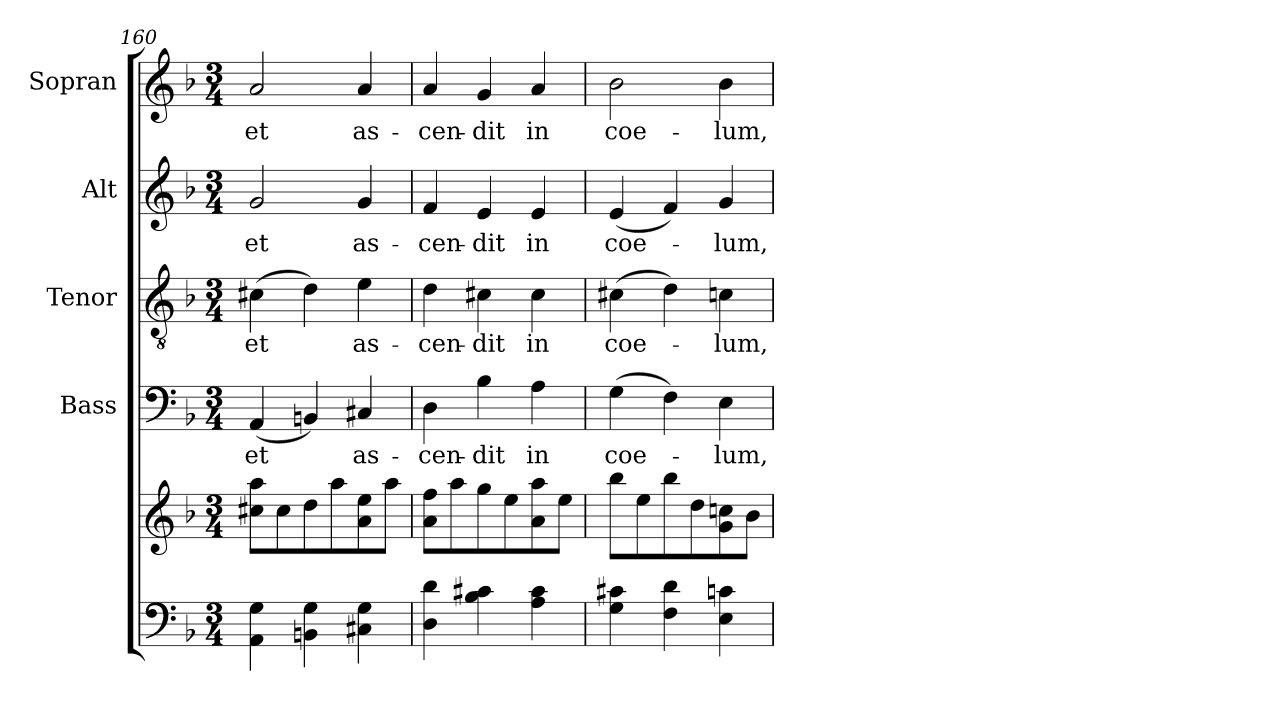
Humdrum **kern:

**kern	**kern	**kern	**text	**kern	**text	**kern	**text	**kern	**text
*part5	*part5	*part4	*part4	*part3	*part3	*part2	*part2	*part1	*part1
*staff6	*staff5	*staff4	*staff4	*staff3	*staff3	*staff2	*staff2	*staff1	*staff1
*	*	*I"Bass	*	*I"Tenor	*	*I"Alt	*	*I"Sopran	*
*	*	*I'B.	*	*I'T.	*	*I'A.	*	*I'S.	*
*clefF4	*clefG2	*clefF4	*	*clefGv2	*	*clefG2	*	*clefG2	*
*k[b-]	*k[b-]	*k[b-]	*	*k[b-]	*	*k[b-]	*	*k[b-]	*
*F:	*F:	*F:	*	*F:	*	*F:	*	*F:	*
*M3/4	*M3/4	*M3/4	*	*M3/4	*	*M3/4	*	*M3/4	*
=160	=160	=160	=160	=160	=160	=160	=160	=160	=160
!	!	!	!LO:LY:b	!	!LO:LY:b	!	!LO:LY:b	!	!LO:LY:b
4AA\ 4G\	8cc#X\ 8aa\L	(<4AA/	et	(>4c#X\	et	2g/	et	2a/	et
.	8cc#\	.	.	.	.	.	.	.	.
4BBn\ 4G\	8dd\	4BBn/)	.	4d\)	.	.	.	.	.
.	8aa\	.	.	.	.	.	.	.	.
!	!	!	!LO:LY:b	!	!LO:LY:b	!	!LO:LY:b	!	!LO:LY:b
4C#X\ 4G\	8a\ 8ee\	4C#X/	as-	4e\	as-	4g/	as-	4a/	as-
.	8aa\J	.	.	.	.	.	.	.	.
=161	=161	=161	=161	=161	=161	=161	=161	=161	=161
!	!	!	!LO:LY:b	!	!LO:LY:b	!	!LO:LY:b	!	!LO:LY:b
4D\ 4d\	8a\ 8ff\L	4D\	-cen-	4d\	-cen-	4f/	-cen-	4a/	-cen-
.	8aa\	.	.	.	.	.	.	.	.
!	!	!	!LO:LY:b	!	!LO:LY:b	!	!LO:LY:b	!	!LO:LY:b
4B-\ 4c#X\	8gg\	4B-\	-dit	4c#X\	-dit	4e/	-dit	4g/	-dit
.	8ee\	.	.	.	.	.	.	.	.
!	!	!	!LO:LY:b	!	!LO:LY:b	!	!LO:LY:b	!	!LO:LY:b
4A\ 4c#\	8a\ 8aa\	4A\	in	4c#\	in	4e/	in	4a/	in
.	8ee\J	.	.	.	.	.	.	.	.
=162	=162	=162	=162	=162	=162	=162	=162	=162	=162
!	!	!	!LO:LY:b	!	!LO:LY:b	!	!LO:LY:b	!	!LO:LY:b
4G\ 4c#X\	8bb-\L	(>4G\	coe-	(>4c#X\	coe-	(<4e/	coe-	2b-\	coe-
.	8ee\	.	.	.	.	.	.	.	.
4F\ 4d\	8bb-\	4F\)	.	4d\)	.	4f/)	.	.	.
.	8dd\	.	.	.	.	.	.	.	.
!	!	!	!LO:LY:b	!	!LO:LY:b	!	!LO:LY:b	!	!LO:LY:b
4E\ 4cn\	8g\ 8ccn\	4E\	-lum,	4cn\	-lum,	4g/	-lum,	4b-\	-lum,
.	8b-\J	.	.	.	.	.	.	.	.
=	=	=	=	=	=	=	=	=	=
*-	*-	*-	*-	*-	*-	*-	*-	*-	*-
